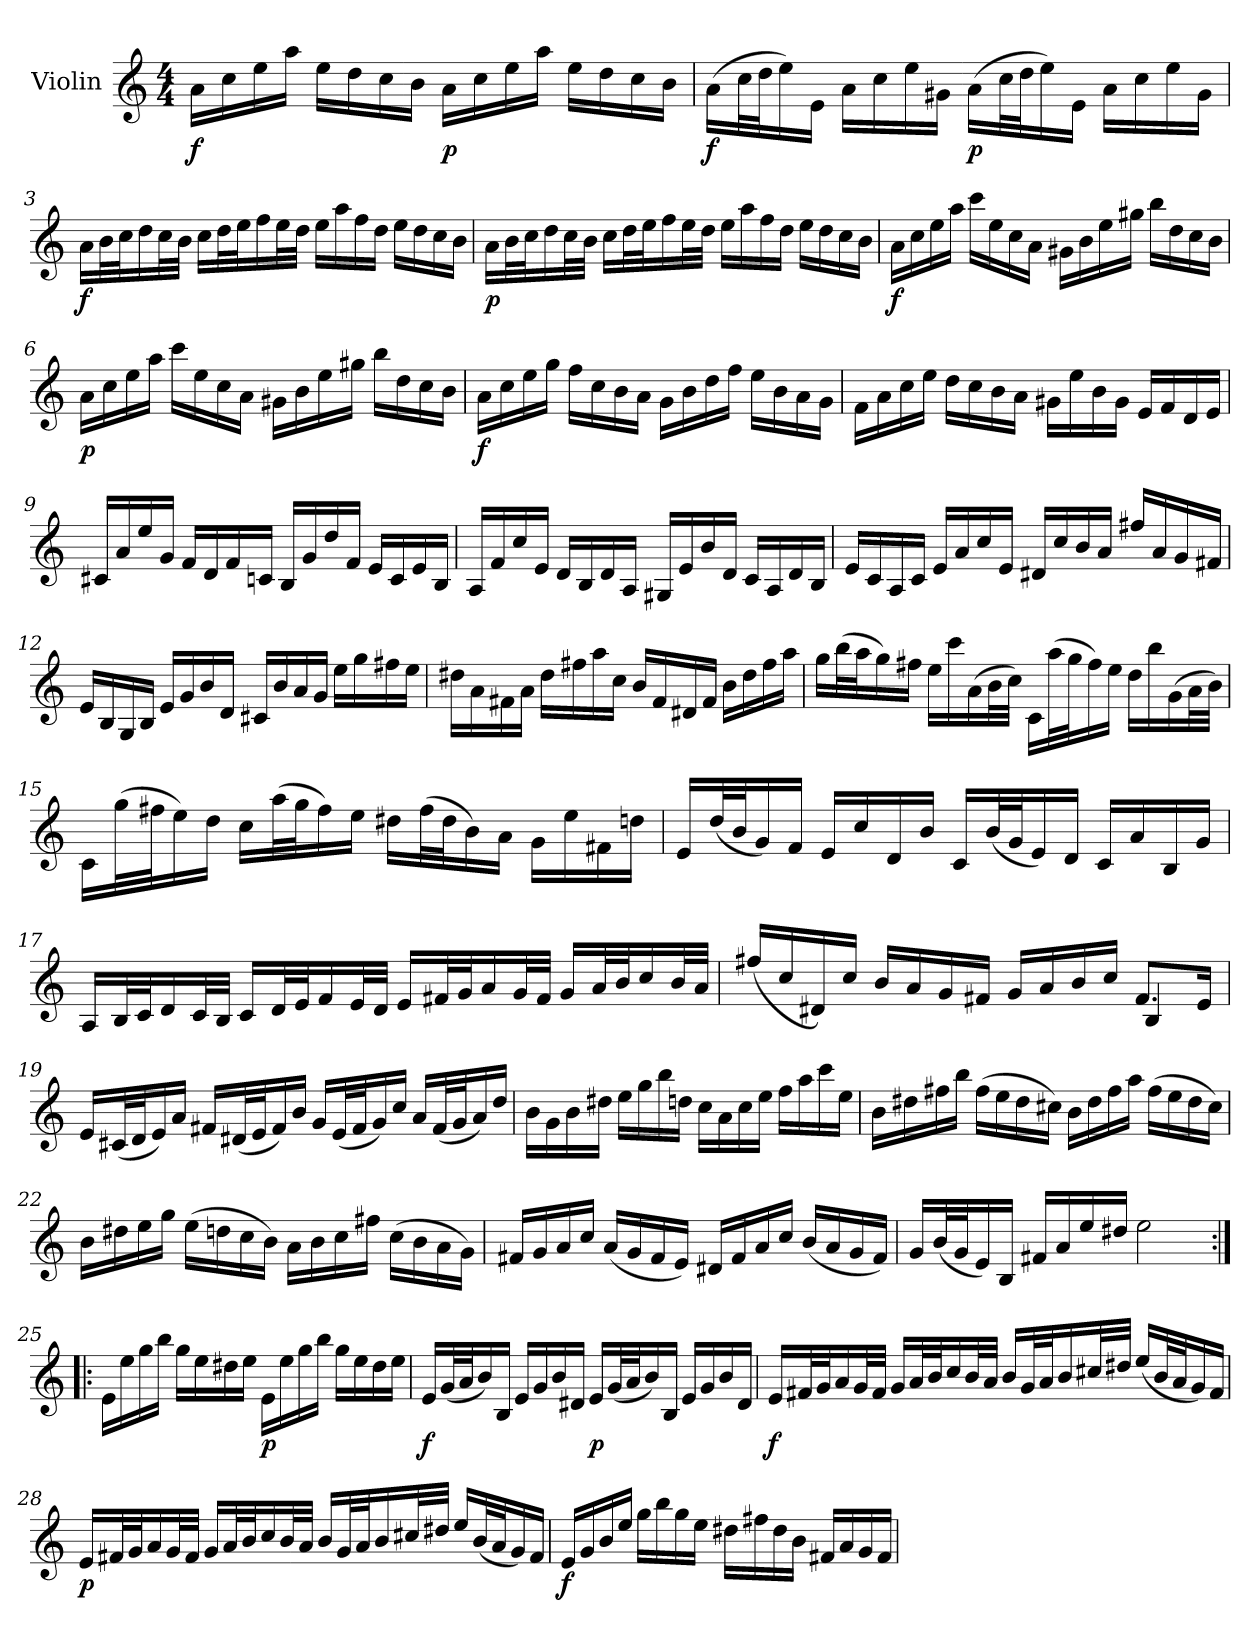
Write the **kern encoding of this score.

**kern	**dynam
*part1	*part1
*staff1	*staff1
*I"Violin	*
*I'Vln	*
*clefG2	*
*k[]	*
*M4/4	*
*MM100	*
=1	=1
16a\LL	f
16cc\	.
16ee\	.
16aa\JJ	.
16ee\LL	.
16dd\	.
16cc\	.
16b\JJ	.
16a\LL	p
16cc\	.
16ee\	.
16aa\JJ	.
16ee\LL	.
16dd\	.
16cc\	.
16b\JJ	.
=2	=2
(16a\LL	f
32cc\L	.
32dd\J	.
16ee\)	.
16e\JJ	.
16a\LL	.
16cc\	.
16ee\	.
16g#X\JJ	.
(16a\LL	p
32cc\L	.
32dd\J	.
16ee\)	.
16e\JJ	.
16a\LL	.
16cc\	.
16ee\	.
16g#\JJ	.
=3	=3
16a\LL	f
32b\L	.
32cc\J	.
16dd\	.
32cc\L	.
32b\JJJ	.
16cc\LL	.
32dd\L	.
32ee\J	.
16ff\	.
32ee\L	.
32dd\JJJ	.
16ee\LL	.
16aa\	.
16ff\	.
16dd\JJ	.
16ee\LL	.
16dd\	.
16cc\	.
16b\JJ	.
=4	=4
16a\LL	p
32b\L	.
32cc\J	.
16dd\	.
32cc\L	.
32b\JJJ	.
16cc\LL	.
32dd\L	.
32ee\J	.
16ff\	.
32ee\L	.
32dd\JJJ	.
16ee\LL	.
16aa\	.
16ff\	.
16dd\JJ	.
16ee\LL	.
16dd\	.
16cc\	.
16b\JJ	.
=5	=5
16a\LL	f
16cc\	.
16ee\	.
16aa\JJ	.
16ccc\LL	.
16ee\	.
16cc\	.
16a\JJ	.
16g#X\LL	.
16b\	.
16ee\	.
16gg#X\JJ	.
16bb\LL	.
16dd\	.
16cc\	.
16b\JJ	.
=6	=6
16a\LL	p
16cc\	.
16ee\	.
16aa\JJ	.
16ccc\LL	.
16ee\	.
16cc\	.
16a\JJ	.
16g#X\LL	.
16b\	.
16ee\	.
16gg#X\JJ	.
16bb\LL	.
16dd\	.
16cc\	.
16b\JJ	.
=7	=7
16a\LL	f
16cc\	.
16ee\	.
16gg\JJ	.
16ff\LL	.
16cc\	.
16b\	.
16a\JJ	.
16g\LL	.
16b\	.
16dd\	.
16ff\JJ	.
16ee\LL	.
16b\	.
16a\	.
16g\JJ	.
=8	=8
16f\LL	.
16a\	.
16cc\	.
16ee\JJ	.
16dd\LL	.
16cc\	.
16b\	.
16a\JJ	.
16g#X\LL	.
16ee\	.
16b\	.
16g#\JJ	.
16e/LL	.
16f/	.
16d/	.
16e/JJ	.
=9	=9
16c#X/LL	.
16a/	.
16ee/	.
16g/JJ	.
16f/LL	.
16d/	.
16f/	.
16cn/JJ	.
16B/LL	.
16g/	.
16dd/	.
16f/JJ	.
16e/LL	.
16c/	.
16e/	.
16B/JJ	.
=10	=10
16A/LL	.
16f/	.
16cc/	.
16e/JJ	.
16d/LL	.
16B/	.
16d/	.
16A/JJ	.
16G#X/LL	.
16e/	.
16b/	.
16d/JJ	.
16c/LL	.
16A/	.
16d/	.
16B/JJ	.
=11	=11
16e/LL	.
16c/	.
16A/	.
16c/JJ	.
16e/LL	.
16a/	.
16cc/	.
16e/JJ	.
16d#X/LL	.
16cc/	.
16b/	.
16a/JJ	.
16ff#X/LL	.
16a/	.
16g/	.
16f#X/JJ	.
=12	=12
16e/LL	.
16B/	.
16G/	.
16B/JJ	.
16e/LL	.
16g/	.
16b/	.
16d/JJ	.
16c#X/LL	.
16b/	.
16a/	.
16g/JJ	.
16ee\LL	.
16gg\	.
16ff#X\	.
16ee\JJ	.
=13	=13
16dd#X\LL	.
16a\	.
16f#X\	.
16a\JJ	.
16dd#\LL	.
16ff#X\	.
16aa\	.
16cc\JJ	.
16b/LL	.
16f#/	.
16d#X/	.
16f#/JJ	.
16b\LL	.
16dd#\	.
16ff#\	.
16aa\JJ	.
=14	=14
16gg\LL	.
(32bb\L	.
32aa\J	.
16gg\)	.
16ff#X\JJ	.
16ee\LL	.
16ccc\	.
(16a\	.
32b\L	.
32cc\JJJ)	.
16c\LL	.
(32aa\L	.
32gg\J	.
16ff#\)	.
16ee\JJ	.
16dd\LL	.
16bb\	.
(16g\	.
32a\L	.
32b\JJJ)	.
=15	=15
16c\LL	.
(32gg\L	.
32ff#X\J	.
16ee\)	.
16dd\JJ	.
16cc\LL	.
(32aa\L	.
32gg\J	.
16ff#\)	.
16ee\JJ	.
16dd#X\LL	.
(32ff#\L	.
32dd#\J	.
16b\)	.
16a\JJ	.
16g\LL	.
16ee\	.
16f#X\	.
16ddn\JJ	.
=16	=16
16e/LL	.
(32dd/L	.
32b/J	.
16g/)	.
16f/JJ	.
16e/LL	.
16cc/	.
16d/	.
16b/JJ	.
16c/LL	.
(32b/L	.
32g/J	.
16e/)	.
16d/JJ	.
16c/LL	.
16a/	.
16B/	.
16g/JJ	.
=17	=17
16A/LL	.
32B/L	.
32c/J	.
16d/	.
32c/L	.
32B/JJJ	.
16c/LL	.
32d/L	.
32e/J	.
16f/	.
32e/L	.
32d/JJJ	.
16e/LL	.
32f#X/L	.
32g/J	.
16a/	.
32g/L	.
32f#/JJJ	.
16g/LL	.
32a/L	.
32b/J	.
16cc/	.
32b/L	.
32a/JJJ	.
=18	=18
*^	*
(16ff#X/LL	2.ryy	.
16cc/	.	.
16d#X/)	.	.
16cc/JJ	.	.
16b/LL	.	.
16a/	.	.
16g/	.	.
16f#X/JJ	.	.
16g/LL	.	.
16a/	.	.
16b/	.	.
16cc/JJ	.	.
8.f#/L	4B/	.
16e/Jk	.	.
*v	*v	*
=19	=19
16e/LL	.
(32c#X/L	.
32d/J	.
16e/)	.
16a/JJ	.
16f#X/LL	.
(32d#X/L	.
32e/J	.
16f#/)	.
16b/JJ	.
16g/LL	.
(32e/L	.
32f#/J	.
16g/)	.
16cc/JJ	.
16a/LL	.
(32f#/L	.
32g/J	.
16a/)	.
16dd/JJ	.
=20	=20
16b\LL	.
16g\	.
16b\	.
16dd#X\JJ	.
16ee\LL	.
16gg\	.
16bb\	.
16ddn\JJ	.
16cc\LL	.
16a\	.
16cc\	.
16ee\JJ	.
16ff\LL	.
16aa\	.
16ccc\	.
16ee\JJ	.
=21	=21
16b\LL	.
16dd#X\	.
16ff#X\	.
16bb\JJ	.
(16ff#\LL	.
16ee\	.
16dd#\	.
16cc#X\JJ)	.
16b\LL	.
16dd#\	.
16ff#\	.
16aa\JJ	.
(16ff#\LL	.
16ee\	.
16dd#\	.
16cc#\JJ)	.
=22	=22
16b\LL	.
16dd#X\	.
16ee\	.
16gg\JJ	.
(16ee\LL	.
16ddn\	.
16cc\	.
16b\JJ)	.
16a\LL	.
16b\	.
16cc\	.
16ff#X\JJ	.
(16cc\LL	.
16b\	.
16a\	.
16g\JJ)	.
=23	=23
16f#X/LL	.
16g/	.
16a/	.
16cc/JJ	.
(16a/LL	.
16g/	.
16f#/	.
16e/JJ)	.
16d#X/LL	.
16f#/	.
16a/	.
16cc/JJ	.
(16b/LL	.
16a/	.
16g/	.
16f#/JJ)	.
=24	=24
16g/LL	.
(32b/L	.
32g/J	.
16e/)	.
16B/JJ	.
16f#X/LL	.
16a/	.
16ee/	.
16dd#X/JJ	.
2ee\	.
=25:|!|:	=25:|!|:
16e\LL	.
16ee\	.
16gg\	.
16bb\JJ	.
16gg\LL	.
16ee\	.
16dd#X\	.
16ee\JJ	.
16e\LL	p
16ee\	.
16gg\	.
16bb\JJ	.
16gg\LL	.
16ee\	.
16dd#\	.
16ee\JJ	.
=26	=26
16e/LL	f
(32g/L	.
32a/J	.
16b/)	.
16B/JJ	.
16e/LL	.
16g/	.
16b/	.
16d#X/JJ	.
16e/LL	p
(32g/L	.
32a/J	.
16b/)	.
16B/JJ	.
16e/LL	.
16g/	.
16b/	.
16d#/JJ	.
=27	=27
16e/LL	f
32f#X/L	.
32g/J	.
16a/	.
32g/L	.
32f#/JJJ	.
16g/LL	.
32a/L	.
32b/J	.
16cc/	.
32b/L	.
32a/JJJ	.
16b/LL	.
32g/L	.
32a/J	.
16b/	.
32cc#X/L	.
32dd#X/JJJ	.
(16ee/LL	.
32b/L	.
32a/J	.
16g/)	.
16f#/JJ	.
=28	=28
16e/LL	p
32f#X/L	.
32g/J	.
16a/	.
32g/L	.
32f#/JJJ	.
16g/LL	.
32a/L	.
32b/J	.
16cc/	.
32b/L	.
32a/JJJ	.
16b/LL	.
32g/L	.
32a/J	.
16b/	.
32cc#X/L	.
32dd#X/JJJ	.
16ee/LL	.
(32b/L	.
32a/J	.
16g/)	.
16f#/JJ	.
=29	=29
16e/LL	f
16g/	.
16b/	.
16ee/JJ	.
16gg\LL	.
16bb\	.
16gg\	.
16ee\JJ	.
16dd#X\LL	.
16ff#X\	.
16dd#\	.
16b\JJ	.
16f#X/LL	.
16a/	.
16g/	.
16f#/JJ	.
=	=
*-	*-
